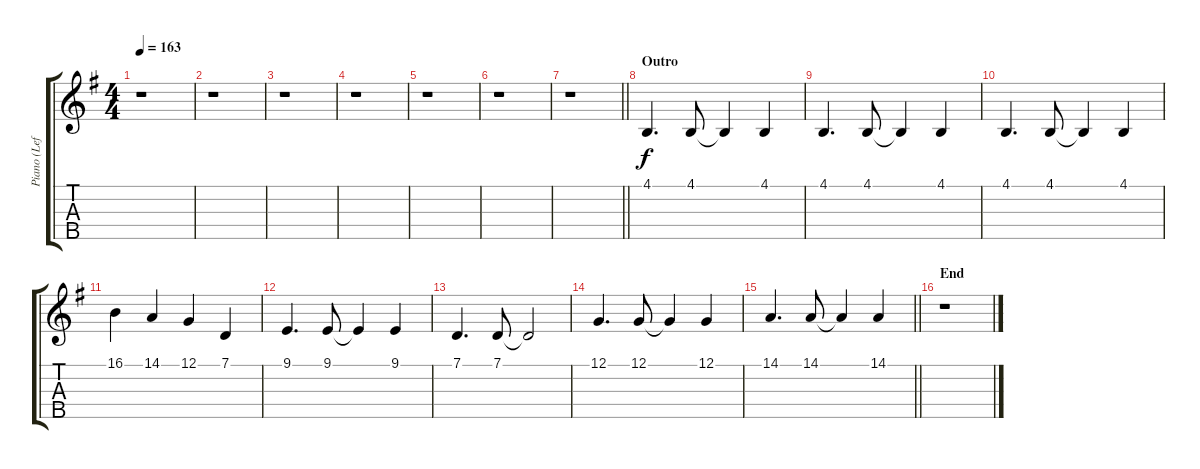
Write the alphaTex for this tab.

\track ("Piano (Left Hand)" "Piano (Lef") {instrument acousticgrandpiano}
\staff {score tabs}
\tuning (G3 D3 A2 E2 B1) {hide}
\ts (4 4)
\tempo 163
\clef g2
\ks g
r.1{dy f} |
r.1 |
r.1 |
r.1 |
r.1 |
r.1 |
\barLineRight lightlight
r.1 |
\section ("" "Outro")
4.1.4{d} 4.1.8 4.1{t}.4 4.1.4 |
4.1.4{d} 4.1.8 4.1{t}.4 4.1.4 |
4.1.4{d} 4.1.8 4.1{t}.4 4.1.4 |
16.1.4 14.1.4 12.1.4 7.1.4 |
9.1.4{d} 9.1.8 9.1{t}.4 9.1.4 |
7.1.4{d} 7.1.8 7.1{t}.2 |
12.1.4{d} 12.1.8 12.1{t}.4 12.1.4 |
\barLineRight lightlight
14.1.4{d} 14.1.8 14.1{t}.4 14.1.4 |
\section ("" "End")
r.1
